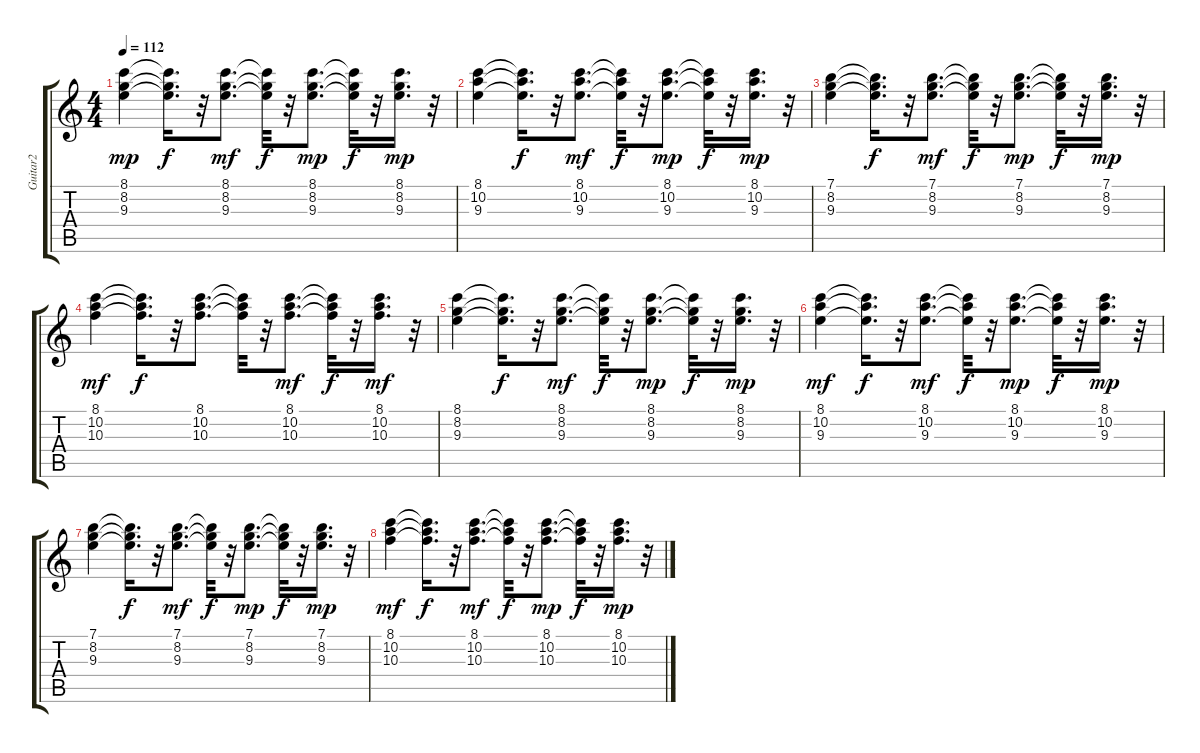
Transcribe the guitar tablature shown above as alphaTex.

\track ("Guitar2" "Guitar2") {instrument acousticguitarsteel}
\staff {score tabs}
\tuning (E4 B3 G3 D3 A2 E2) {hide}
\ts (4 4)
\tempo 112
\clef g2
\ks c
(8.1 8.2 9.3).4{dy mp} (8.1{t} 8.2{t} 9.3{t}).16{d dy f} r.32 (8.1 8.2 9.3).8{d dy mf} (8.1{t} 8.2{t} 9.3{t}).32{dy f} r.32 (8.1 8.2 9.3).8{d dy mp} (8.1{t} 8.2{t} 9.3{t}).32{dy f} r.32 (8.1 8.2 9.3).16{d dy mp} r.32 |
(8.1 10.2 9.3).4 (8.1{t} 10.2{t} 9.3{t}).16{d dy f} r.32 (8.1 10.2 9.3).8{d dy mf} (8.1{t} 10.2{t} 9.3{t}).32{dy f} r.32 (8.1 10.2 9.3).8{d dy mp} (8.1{t} 10.2{t} 9.3{t}).32{dy f} r.32 (8.1 10.2 9.3).16{d dy mp} r.32 |
(7.1 8.2 9.3).4 (7.1{t} 8.2{t} 9.3{t}).16{d dy f} r.32 (7.1 8.2 9.3).8{d dy mf} (7.1{t} 8.2{t} 9.3{t}).32{dy f} r.32 (7.1 8.2 9.3).8{d dy mp} (7.1{t} 8.2{t} 9.3{t}).32{dy f} r.32 (7.1 8.2 9.3).16{d dy mp} r.32 |
(8.1 10.2 10.3).4{dy mf volume 12} (8.1{t} 10.2{t} 10.3{t}).16{d dy f} r.32 (8.1 10.2 10.3).8{d volume 12} (8.1{t} 10.2{t} 10.3{t}).32 r.32 (8.1 10.2 10.3).8{d dy mf volume 11} (8.1{t} 10.2{t} 10.3{t}).32{dy f} r.32 (8.1 10.2 10.3).16{d dy mf volume 10} r.32 |
(8.1 8.2 9.3).4{volume 10} (8.1{t} 8.2{t} 9.3{t}).16{d dy f} r.32 (8.1 8.2 9.3).8{d dy mf volume 9} (8.1{t} 8.2{t} 9.3{t}).32{dy f} r.32 (8.1 8.2 9.3).8{d dy mp volume 8} (8.1{t} 8.2{t} 9.3{t}).32{dy f} r.32 (8.1 8.2 9.3).16{d dy mp volume 8} r.32 |
(8.1 10.2 9.3).4{dy mf volume 8} (8.1{t} 10.2{t} 9.3{t}).16{d dy f} r.32 (8.1 10.2 9.3).8{d dy mf volume 7} (8.1{t} 10.2{t} 9.3{t}).32{dy f} r.32 (8.1 10.2 9.3).8{d dy mp volume 6} (8.1{t} 10.2{t} 9.3{t}).32{dy f} r.32 (8.1 10.2 9.3).16{d dy mp volume 5} r.32 |
(7.1 8.2 9.3).4{volume 5} (7.1{t} 8.2{t} 9.3{t}).16{d dy f} r.32 (7.1 8.2 9.3).8{d dy mf volume 4} (7.1{t} 8.2{t} 9.3{t}).32{dy f} r.32 (7.1 8.2 9.3).8{d dy mp volume 4} (7.1{t} 8.2{t} 9.3{t}).32{dy f} r.32 (7.1 8.2 9.3).16{d dy mp volume 3} r.32 |
(8.1 10.2 10.3).4{dy mf volume 3} (8.1{t} 10.2{t} 10.3{t}).16{d dy f} r.32 (8.1 10.2 10.3).8{d dy mf volume 2} (8.1{t} 10.2{t} 10.3{t}).32{dy f} r.32 (8.1 10.2 10.3).8{d dy mp volume 1} (8.1{t} 10.2{t} 10.3{t}).32{dy f} r.32 (8.1 10.2 10.3).16{d dy mp volume 0} r.32
